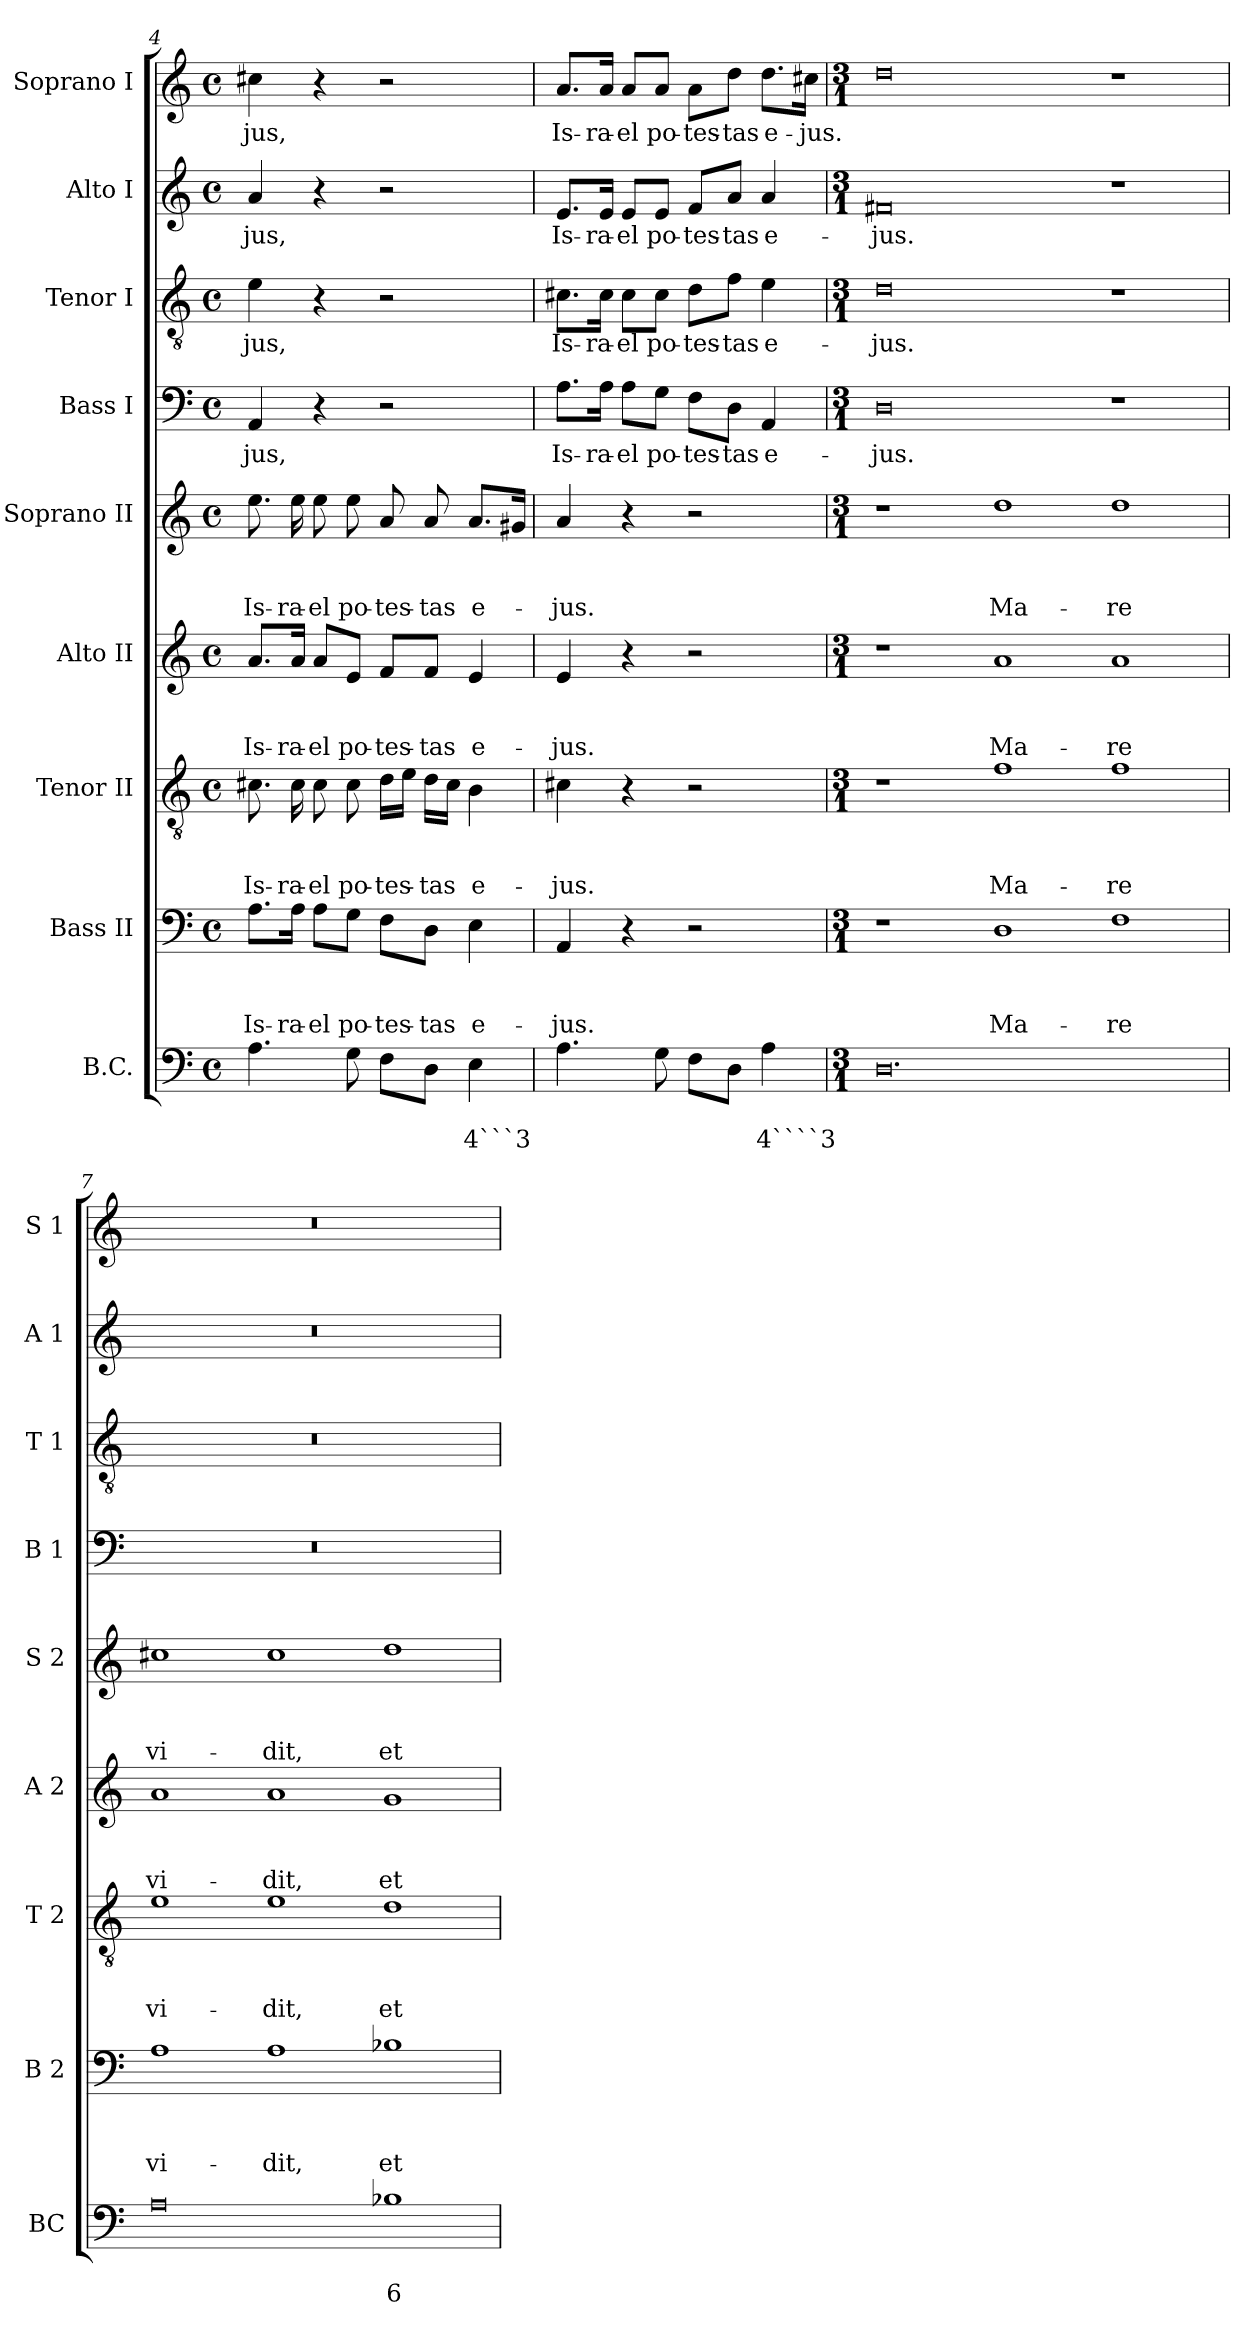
**kern	**text	**text	**kern	**text	**text	**text	**kern	**text	**text	**text	**kern	**text	**text	**text	**kern	**text	**text	**text	**kern	**text	**kern	**text	**kern	**text	**kern	**text
*part9	*part9	*part9	*part8	*part8	*part8	*part8	*part7	*part7	*part7	*part7	*part6	*part6	*part6	*part6	*part5	*part5	*part5	*part5	*part4	*part4	*part3	*part3	*part2	*part2	*part1	*part1
*staff9	*staff9	*staff9	*staff8	*staff8	*staff8	*staff8	*staff7	*staff7	*staff7	*staff7	*staff6	*staff6	*staff6	*staff6	*staff5	*staff5	*staff5	*staff5	*staff4	*staff4	*staff3	*staff3	*staff2	*staff2	*staff1	*staff1
*I"B.C.	*	*	*I"Bass II	*	*	*	*I"Tenor II	*	*	*	*I"Alto II	*	*	*	*I"Soprano II	*	*	*	*I"Bass I	*	*I"Tenor I	*	*I"Alto I	*	*I"Soprano I	*
*I'BC	*	*	*I'B 2	*	*	*	*I'T 2	*	*	*	*I'A 2	*	*	*	*I'S 2	*	*	*	*I'B 1	*	*I'T 1	*	*I'A 1	*	*I'S 1	*
*clefF4	*	*	*clefF4	*	*	*	*clefGv2	*	*	*	*clefG2	*	*	*	*clefG2	*	*	*	*clefF4	*	*clefGv2	*	*clefG2	*	*clefG2	*
*k[]	*	*	*k[]	*	*	*	*k[]	*	*	*	*k[]	*	*	*	*k[]	*	*	*	*k[]	*	*k[]	*	*k[]	*	*k[]	*
*C:	*	*	*C:	*	*	*	*C:	*	*	*	*C:	*	*	*	*C:	*	*	*	*C:	*	*C:	*	*C:	*	*C:	*
*M4/4	*	*	*M4/4	*	*	*	*M4/4	*	*	*	*M4/4	*	*	*	*M4/4	*	*	*	*M4/4	*	*M4/4	*	*M4/4	*	*M4/4	*
*met(c)	*	*	*met(c)	*	*	*	*met(c)	*	*	*	*met(c)	*	*	*	*met(c)	*	*	*	*met(c)	*	*met(c)	*	*met(c)	*	*met(c)	*
=4	=4	=4	=4	=4	=4	=4	=4	=4	=4	=4	=4	=4	=4	=4	=4	=4	=4	=4	=4	=4	=4	=4	=4	=4	=4	=4
!	!	!	!	!	!	!LO:LY:b	!	!	!	!LO:LY:b	!	!	!	!LO:LY:b	!	!	!	!LO:LY:b	!	!LO:LY:b	!	!LO:LY:b	!	!LO:LY:b	!	!LO:LY:b
4.A\	.	.	8.A\L	.	.	Is-	8.c#X\	.	.	Is-	8.a/L	.	.	Is-	8.ee\	.	.	Is-	4AA/	-jus,	4e\	-jus,	4a/	-jus,	4cc#X\	-jus,
!	!	!	!	!	!	!LO:LY:b	!	!	!	!LO:LY:b	!	!	!	!LO:LY:b	!	!	!	!LO:LY:b	!	!	!	!	!	!	!	!
.	.	.	16A\Jk	.	.	-ra-	16c#\	.	.	-ra-	16a/Jk	.	.	-ra-	16ee\	.	.	-ra-	.	.	.	.	.	.	.	.
!	!	!	!	!	!	!LO:LY:b	!	!	!	!LO:LY:b	!	!	!	!LO:LY:b	!	!	!	!LO:LY:b	!	!	!	!	!	!	!	!
.	.	.	8A\L	.	.	-el	8c#\	.	.	-el	8a/L	.	.	-el	8ee\	.	.	-el	4r	.	4r	.	4r	.	4r	.
!	!	!	!	!	!	!LO:LY:b	!	!	!	!LO:LY:b	!	!	!	!LO:LY:b	!	!	!	!LO:LY:b	!	!	!	!	!	!	!	!
8G\	.	.	8G\J	.	.	po-	8c#\	.	.	po-	8e/J	.	.	po-	8ee\	.	.	po-	.	.	.	.	.	.	.	.
!	!	!	!	!	!	!LO:LY:b	!	!	!	!LO:LY:b	!	!	!	!LO:LY:b	!	!	!	!LO:LY:b	!	!	!	!	!	!	!	!
8F\L	.	.	8F\L	.	.	-tes-	16d\LL	.	.	-tes-	8f/L	.	.	-tes-	8a/	.	.	-tes-	2r	.	2r	.	2r	.	2r	.
.	.	.	.	.	.	.	16e\JJ	.	.	.	.	.	.	.	.	.	.	.	.	.	.	.	.	.	.	.
!	!	!	!	!	!	!LO:LY:b	!	!	!	!LO:LY:b	!	!	!	!LO:LY:b	!	!	!	!LO:LY:b	!	!	!	!	!	!	!	!
8D\J	.	.	8D\J	.	.	-tas	16d\LL	.	.	-tas	8f/J	.	.	-tas	8a/	.	.	-tas	.	.	.	.	.	.	.	.
.	.	.	.	.	.	.	16c#\JJ	.	.	.	.	.	.	.	.	.	.	.	.	.	.	.	.	.	.	.
!	!	!LO:LY:b	!	!	!	!LO:LY:b	!	!	!	!LO:LY:b	!	!	!	!LO:LY:b	!	!	!	!LO:LY:b	!	!	!	!	!	!	!	!
4E\	.	4```3	4E\	.	.	e-	4B\	.	.	e-	4e/	.	.	e-	8.a/L	.	.	e-	.	.	.	.	.	.	.	.
.	.	.	.	.	.	.	.	.	.	.	.	.	.	.	16g#X/Jk	.	.	.	.	.	.	.	.	.	.	.
!!LO:PB:g=z
=5	=5	=5	=5	=5	=5	=5	=5	=5	=5	=5	=5	=5	=5	=5	=5	=5	=5	=5	=5	=5	=5	=5	=5	=5	=5	=5
!	!	!	!	!	!	!LO:LY:b	!	!	!	!LO:LY:b	!	!	!	!LO:LY:b	!	!	!	!LO:LY:b	!	!LO:LY:b	!	!LO:LY:b	!	!LO:LY:b	!	!LO:LY:b
4.A\	.	.	4AA/	.	.	-jus.	4c#X\	.	.	-jus.	4e/	.	.	-jus.	4a/	.	.	-jus.	8.A\L	Is-	8.c#X\L	Is-	8.e/L	Is-	8.a/L	Is-
!	!	!	!	!	!	!	!	!	!	!	!	!	!	!	!	!	!	!	!	!LO:LY:b	!	!LO:LY:b	!	!LO:LY:b	!	!LO:LY:b
.	.	.	.	.	.	.	.	.	.	.	.	.	.	.	.	.	.	.	16A\Jk	-ra-	16c#\Jk	-ra-	16e/Jk	-ra-	16a/Jk	-ra-
!	!	!	!	!	!	!	!	!	!	!	!	!	!	!	!	!	!	!	!	!LO:LY:b	!	!LO:LY:b	!	!LO:LY:b	!	!LO:LY:b
.	.	.	4r	.	.	.	4r	.	.	.	4r	.	.	.	4r	.	.	.	8A\L	-el	8c#\L	-el	8e/L	-el	8a/L	-el
!	!	!	!	!	!	!	!	!	!	!	!	!	!	!	!	!	!	!	!	!LO:LY:b	!	!LO:LY:b	!	!LO:LY:b	!	!LO:LY:b
8G\	.	.	.	.	.	.	.	.	.	.	.	.	.	.	.	.	.	.	8G\J	po-	8c#\J	po-	8e/J	po-	8a/J	po-
!	!	!	!	!	!	!	!	!	!	!	!	!	!	!	!	!	!	!	!	!LO:LY:b	!	!LO:LY:b	!	!LO:LY:b	!	!LO:LY:b
8F\L	.	.	2r	.	.	.	2r	.	.	.	2r	.	.	.	2r	.	.	.	8F\L	-tes-	8d\L	-tes-	8f/L	-tes-	8a\L	-tes-
!	!	!	!	!	!	!	!	!	!	!	!	!	!	!	!	!	!	!	!	!LO:LY:b	!	!LO:LY:b	!	!LO:LY:b	!	!LO:LY:b
8D\J	.	.	.	.	.	.	.	.	.	.	.	.	.	.	.	.	.	.	8D\J	-tas	8f\J	-tas	8a/J	-tas	8dd\J	-tas
!	!	!LO:LY:b	!	!	!	!	!	!	!	!	!	!	!	!	!	!	!	!	!	!LO:LY:b	!	!LO:LY:b	!	!LO:LY:b	!	!LO:LY:b
4A\	.	4````3	.	.	.	.	.	.	.	.	.	.	.	.	.	.	.	.	4AA/	e-	4e\	e-	4a/	e-	8.dd\L	e-
!	!	!	!	!	!	!	!	!	!	!	!	!	!	!	!	!	!	!	!	!	!	!	!	!	!	!LO:LY:b
.	.	.	.	.	.	.	.	.	.	.	.	.	.	.	.	.	.	.	.	.	.	.	.	.	16cc#X\Jk	-jus.
=6	=6	=6	=6	=6	=6	=6	=6	=6	=6	=6	=6	=6	=6	=6	=6	=6	=6	=6	=6	=6	=6	=6	=6	=6	=6	=6
*M3/1	*	*	*M3/1	*	*	*	*M3/1	*	*	*	*M3/1	*	*	*	*M3/1	*	*	*	*M3/1	*	*M3/1	*	*M3/1	*	*M3/1	*
!	!	!	!	!	!	!	!	!	!	!	!	!	!	!	!	!	!	!	!	!LO:LY:b	!	!LO:LY:b	!	!LO:LY:b	!	!
0.D	.	.	1r	.	.	.	1r	.	.	.	1r	.	.	.	1r	.	.	.	0D	-jus.	0d	-jus.	0f#X	-jus.	0dd	.
!	!	!	!	!	!	!LO:LY:b	!	!	!	!LO:LY:b	!	!	!	!LO:LY:b	!	!	!	!LO:LY:b	!	!	!	!	!	!	!	!
.	.	.	1D	.	.	Ma-	1f	.	.	Ma-	1a	.	.	Ma-	1dd	.	.	Ma-	.	.	.	.	.	.	.	.
!	!	!	!	!	!	!LO:LY:b	!	!	!	!LO:LY:b	!	!	!	!LO:LY:b	!	!	!	!LO:LY:b	!	!	!	!	!	!	!	!
.	.	.	1F	.	.	-re	1f	.	.	-re	1a	.	.	-re	1dd	.	.	-re	1r	.	1r	.	1r	.	1r	.
=7	=7	=7	=7	=7	=7	=7	=7	=7	=7	=7	=7	=7	=7	=7	=7	=7	=7	=7	=7	=7	=7	=7	=7	=7	=7	=7
!	!	!	!	!	!	!LO:LY:b	!	!	!	!LO:LY:b	!	!	!	!LO:LY:b	!	!	!	!LO:LY:b	!	!	!	!	!	!	!	!
0A	.	.	1A	.	.	vi-	1e	.	.	vi-	1a	.	.	vi-	1cc#X	.	.	vi-	0.r	.	0.r	.	0.r	.	0.r	.
!	!	!	!	!	!	!LO:LY:b	!	!	!	!LO:LY:b	!	!	!	!LO:LY:b	!	!	!	!LO:LY:b	!	!	!	!	!	!	!	!
.	.	.	1A	.	.	-dit,	1e	.	.	-dit,	1a	.	.	-dit,	1cc#	.	.	-dit,	.	.	.	.	.	.	.	.
!	!	!LO:LY:b	!	!	!	!LO:LY:b	!	!	!	!LO:LY:b	!	!	!	!LO:LY:b	!	!	!	!LO:LY:b	!	!	!	!	!	!	!	!
1B-X	.	6	1B-X	.	.	et	1d	.	.	et	1g	.	.	et	1dd	.	.	et	.	.	.	.	.	.	.	.
=	=	=	=	=	=	=	=	=	=	=	=	=	=	=	=	=	=	=	=	=	=	=	=	=	=	=
*-	*-	*-	*-	*-	*-	*-	*-	*-	*-	*-	*-	*-	*-	*-	*-	*-	*-	*-	*-	*-	*-	*-	*-	*-	*-	*-
